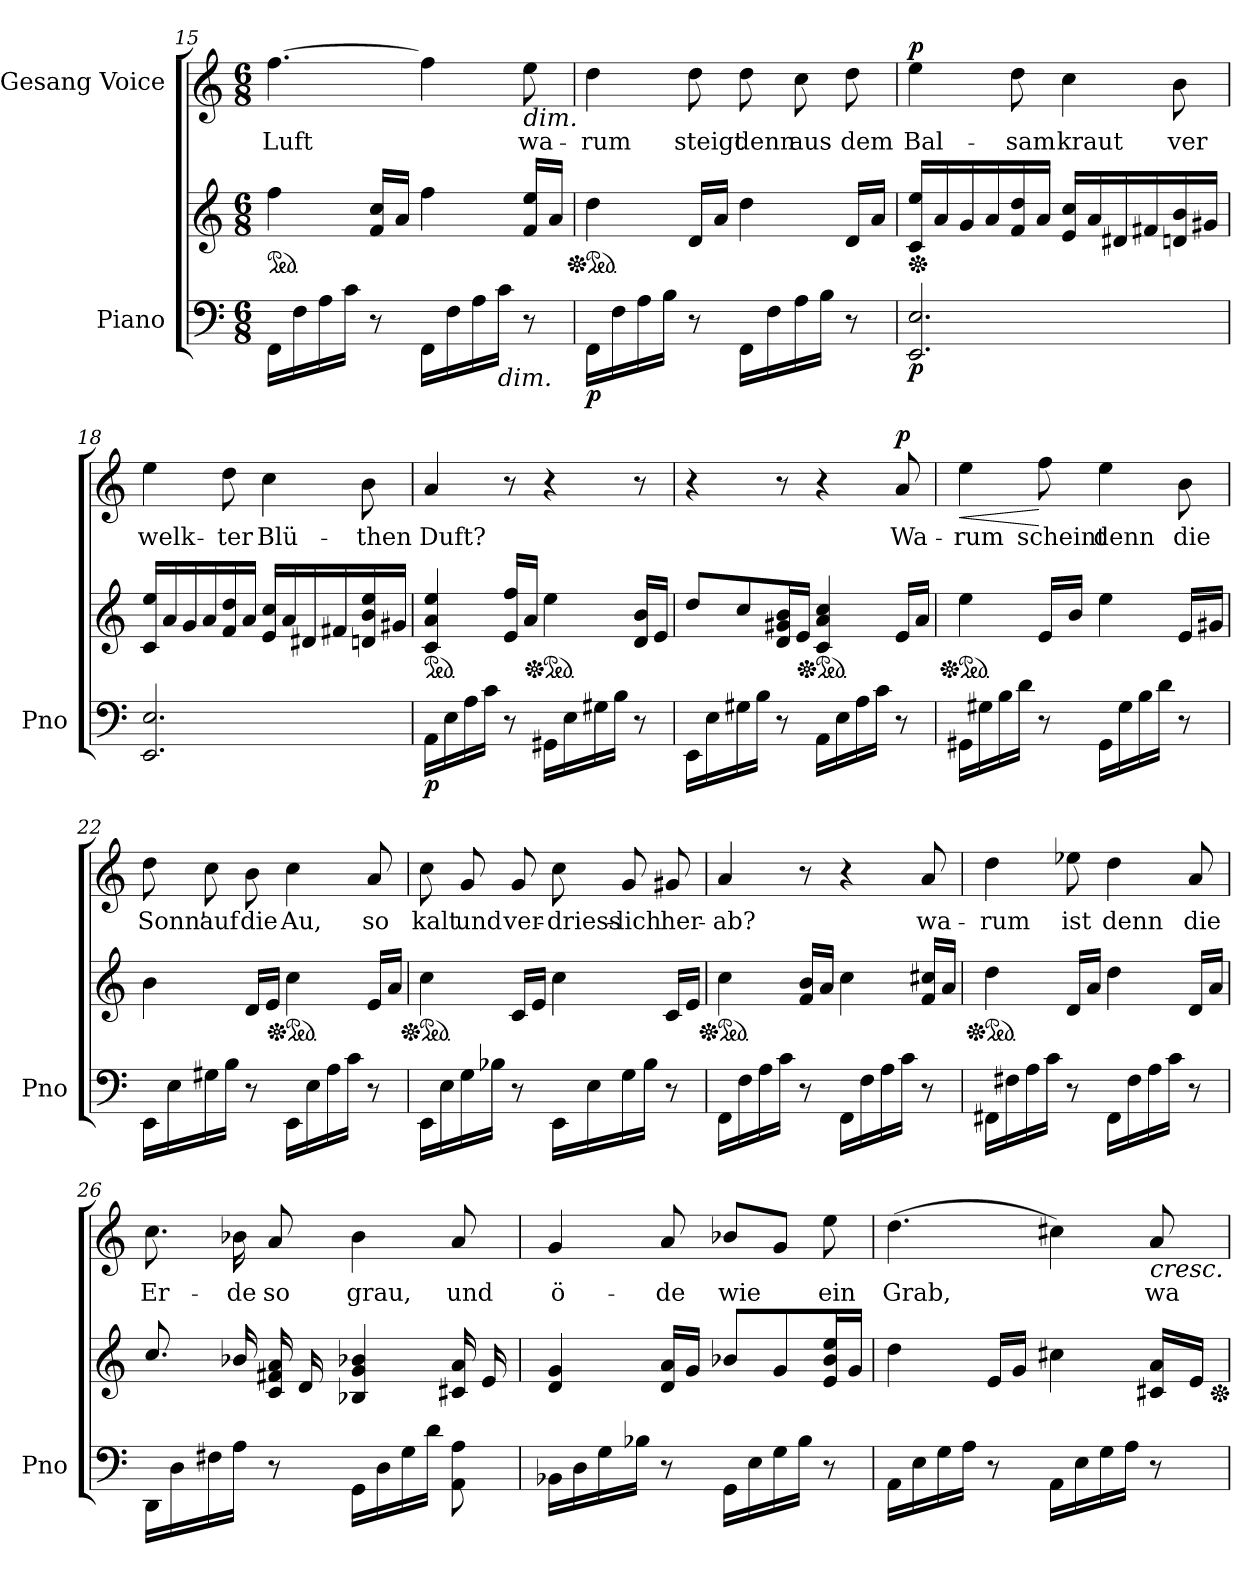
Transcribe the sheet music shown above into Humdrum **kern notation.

**kern	**kern	**dynam	**kern	**text	**dynam
*part2	*part2	*part2	*part1	*part1	*part1
*staff3	*staff2	*staff2/3	*staff1	*staff1	*staff1
*I"Piano	*	*	*I"Gesang Voice	*	*
*I'Pno	*	*	*	*	*
*clefF4	*clefG2	*	*clefG2	*	*
*k[]	*k[]	*	*k[]	*	*
*M6/8	*M6/8	*	*M6/8	*	*
*	*ped	*	*	*	*
=15	=15	=15	=15	=15	=15
16FF\LL	4ff\	.	[4.ff\	Luft	.
16F\	.	.	.	.	.
16A\	.	.	.	.	.
16c\JJ	.	.	.	.	.
8r	16f/ 16cc/LL	.	.	.	.
.	16a/JJ	.	.	.	.
16FF\LL	4ff\	.	4ff\]	.	.
16F\	.	.	.	.	.
16A\	.	.	.	.	.
!LO:TX:b:i:t=dim.	!	!	!	!	!
16c\JJ	.	.	.	.	.
!	!	!	!LO:TX:b:i:t=dim.	!	!
8r	16f/ 16ee/LL	.	8ee\	wa-	.
.	16a/JJ	.	.	.	.
=16	=16	=16	=16	=16	=16
*	*Xped	*	*	*	*
*	*ped	*	*	*	*
!	!	!LO:DY:b=2	!	!	!
16FF\LL	4dd\	p	4dd\	-rum	.
16F\	.	.	.	.	.
16A\	.	.	.	.	.
16B\JJ	.	.	.	.	.
8r	16d/LL	.	8dd\	steigt	.
.	16a/JJ	.	.	.	.
16FF\LL	4dd\	.	8dd\	denn	.
16F\	.	.	.	.	.
16A\	.	.	8cc\	aus	.
16B\JJ	.	.	.	.	.
8r	16d/LL	.	8dd\	dem	.
.	16a/JJ	.	.	.	.
=17	=17	=17	=17	=17	=17
*	*Xped	*	*	*	*
!	!	!LO:DY:b=2	!	!	!LO:DY:b
2.EE/ 2.E/	16c/ 16ee/LL	p	4ee\	Bal-	p
.	16a/	.	.	.	.
.	16g/	.	.	.	.
.	16a/	.	.	.	.
.	16f/ 16dd/	.	8dd\	-sam	.
.	16a/JJ	.	.	.	.
.	16e/ 16cc/LL	.	4cc\	kraut	.
.	16a/	.	.	.	.
.	16d#X/	.	.	.	.
.	16f#X/	.	.	.	.
.	16dn/ 16b/	.	8b\	ver	.
.	16g#X/JJ	.	.	.	.
=18	=18	=18	=18	=18	=18
2.EE/ 2.E/	16c/ 16ee/LL	.	4ee\	-welk-	.
.	16a/	.	.	.	.
.	16g/	.	.	.	.
.	16a/	.	.	.	.
.	16f/ 16dd/	.	8dd\	-ter	.
.	16a/JJ	.	.	.	.
.	16e/ 16cc/LL	.	4cc\	Blü-	.
.	16a/	.	.	.	.
.	16d#X/	.	.	.	.
.	16f#X/	.	.	.	.
.	16dn/ 16b/ 16ee/	.	8b\	-then	.
.	16g#X/JJ	.	.	.	.
=19	=19	=19	=19	=19	=19
*	*ped	*	*	*	*
!	!	!LO:DY:b=2	!	!	!
16AA\LL	4c/ 4a/ 4ee/	p	4a/	Duft?	.
16E\	.	.	.	.	.
16A\	.	.	.	.	.
16c\JJ	.	.	.	.	.
8r	16e/ 16ff/LL	.	8r	.	.
.	16a/JJ	.	.	.	.
*	*Xped	*	*	*	*
*	*ped	*	*	*	*
16GG#X\LL	4ee\	.	4r	.	.
16E\	.	.	.	.	.
16G#X\	.	.	.	.	.
16B\JJ	.	.	.	.	.
8r	16d/ 16b/LL	.	8r	.	.
.	16e/JJ	.	.	.	.
=20	=20	=20	=20	=20	=20
16EE\LL	8dd/L	.	4r	.	.
16E\	.	.	.	.	.
16G#X\	8cc/	.	.	.	.
16B\JJ	.	.	.	.	.
8r	16d/ 16g#X/ 16b/L	.	8r	.	.
.	16e/JJ	.	.	.	.
*	*Xped	*	*	*	*
*	*ped	*	*	*	*
16AA\LL	4c/ 4a/ 4cc/	.	4r	.	.
16E\	.	.	.	.	.
16A\	.	.	.	.	.
16c\JJ	.	.	.	.	.
!	!	!	!	!	!LO:DY:b
8r	16e/LL	.	8a/	Wa-	p
.	16a/JJ	.	.	.	.
=21	=21	=21	=21	=21	=21
*	*Xped	*	*	*	*
*	*ped	*	*	*	*
!	!	!	!	!	!LO:HP:b
16GG#X\LL	4ee\	.	4ee\	-rum	<
16G#X\	.	.	.	.	.
16B\	.	.	.	.	.
16d\JJ	.	.	.	.	.
8r	16e/LL	.	8ff\	scheint	[
.	16b/JJ	.	.	.	.
16GG#\LL	4ee\	.	4ee\	denn	.
16G#\	.	.	.	.	.
16B\	.	.	.	.	.
16d\JJ	.	.	.	.	.
8r	16e/LL	.	8b\	die	.
.	16g#X/JJ	.	.	.	.
=22	=22	=22	=22	=22	=22
16EE\LL	4b\	.	8dd\	Sonn'	.
16E\	.	.	.	.	.
16G#X\	.	.	8cc\	auf	.
16B\JJ	.	.	.	.	.
8r	16d/LL	.	8b\	die	.
.	16e/JJ	.	.	.	.
*	*Xped	*	*	*	*
*	*ped	*	*	*	*
16EE\LL	4cc\	.	4cc\	Au,	.
16E\	.	.	.	.	.
16A\	.	.	.	.	.
16c\JJ	.	.	.	.	.
8r	16e/LL	.	8a/	so	.
.	16a/JJ	.	.	.	.
=23	=23	=23	=23	=23	=23
*	*Xped	*	*	*	*
*	*ped	*	*	*	*
16EE\LL	4cc\	.	8cc\	kalt	.
16E\	.	.	.	.	.
16G\	.	.	8g/	und	.
16B-X\JJ	.	.	.	.	.
8r	16c/LL	.	8g/	ver-	.
.	16e/JJ	.	.	.	.
16EE\LL	4cc\	.	8cc\	-driess-	.
16E\	.	.	.	.	.
16G\	.	.	8g/	-lich	.
16B-\JJ	.	.	.	.	.
8r	16c/LL	.	8g#X/	her-	.
.	16e/JJ	.	.	.	.
=24	=24	=24	=24	=24	=24
*	*Xped	*	*	*	*
*	*ped	*	*	*	*
16FF\LL	4cc\	.	4a/	-ab?	.
16F\	.	.	.	.	.
16A\	.	.	.	.	.
16c\JJ	.	.	.	.	.
8r	16f/ 16b/LL	.	8r	.	.
.	16a/JJ	.	.	.	.
16FF\LL	4cc\	.	4r	.	.
16F\	.	.	.	.	.
16A\	.	.	.	.	.
16c\JJ	.	.	.	.	.
8r	16f/ 16cc#X/LL	.	8a/	wa-	.
.	16a/JJ	.	.	.	.
=25	=25	=25	=25	=25	=25
*	*Xped	*	*	*	*
*	*ped	*	*	*	*
16FF#X\LL	4dd\	.	4dd\	-rum	.
16F#X\	.	.	.	.	.
16A\	.	.	.	.	.
16c\JJ	.	.	.	.	.
8r	16d/LL	.	8ee-X\	ist	.
.	16a/JJ	.	.	.	.
16FF#\LL	4dd\	.	4dd\	denn	.
16F#\	.	.	.	.	.
16A\	.	.	.	.	.
16c\JJ	.	.	.	.	.
8r	16d/LL	.	8a/	die	.
.	16a/JJ	.	.	.	.
=26	=26	=26	=26	=26	=26
16DD\LL	8.cc/L	.	8.cc\	Er-	.
16D\	.	.	.	.	.
16F#X\	.	.	.	.	.
16A\JJ	16b-X/L	.	16b-X\	-de	.
8r	16c/ 16f#X/ 16a/L	.	8a/	so	.
.	16d/JJ	.	.	.	.
16GG\LL	4B-X/ 4g/ 4b-X/	.	4b-\	grau,	.
16D\	.	.	.	.	.
16G\	.	.	.	.	.
16d\JJ	.	.	.	.	.
8AA\ 8A\	16c#X/ 16a/LL	.	8a/	und	.
.	16e/JJ	.	.	.	.
=27	=27	=27	=27	=27	=27
16BB-X\LL	4d/ 4g/	.	4g/	ö-	.
16D\	.	.	.	.	.
16G\	.	.	.	.	.
16B-X\JJ	.	.	.	.	.
8r	16d/ 16a/LL	.	8a/	-de	.
.	16g/JJ	.	.	.	.
16GG\LL	8b-X/L	.	8b-X/L	wie	.
16E\	.	.	.	.	.
16G\	8g/	.	8g/J	.	.
16B-\JJ	.	.	.	.	.
8r	16e/ 16b-/ 16ee/L	.	8ee\	ein	.
.	16g/JJ	.	.	.	.
=28	=28	=28	=28	=28	=28
16AA\LL	4dd\	.	(4.dd\	Grab,	.
16E\	.	.	.	.	.
16G\	.	.	.	.	.
16A\JJ	.	.	.	.	.
8r	16e/LL	.	.	.	.
.	16g/JJ	.	.	.	.
16AA\LL	4cc#X\	.	4cc#X\)	.	.
16E\	.	.	.	.	.
16G\	.	.	.	.	.
16A\JJ	.	.	.	.	.
!	!	!	!LO:TX:b:i:t=cresc.	!	!
8r	16c#X/ 16a/LL	.	8a/	wa-	.
.	16e/JJ	.	.	.	.
*	*Xped	*	*	*	*
=	=	=	=	=	=
*-	*-	*-	*-	*-	*-
